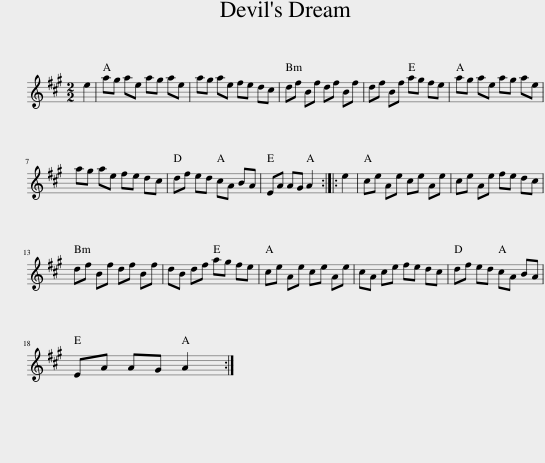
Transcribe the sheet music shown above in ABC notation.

X:1
L:1/8
M:2/2
I:linebreak $
K:A
V:1 treble
V:1
 e2 | ag ae ag ae | ag ae fe dc | df Bf df Bf | df Bf ag fe | %5
 ag ae ag ae |$ ag ae fe dc | df ed cA BA | EA AG A2 :: e2 | %10
 ce Ae ce Ae | ce Ae fe dc |$ df Bf df Bf | dB df ag fe | ce Ae ce Ae | %15
 cA ce fe dc | df ed cA BA |$ EA AG A2 :| %18
